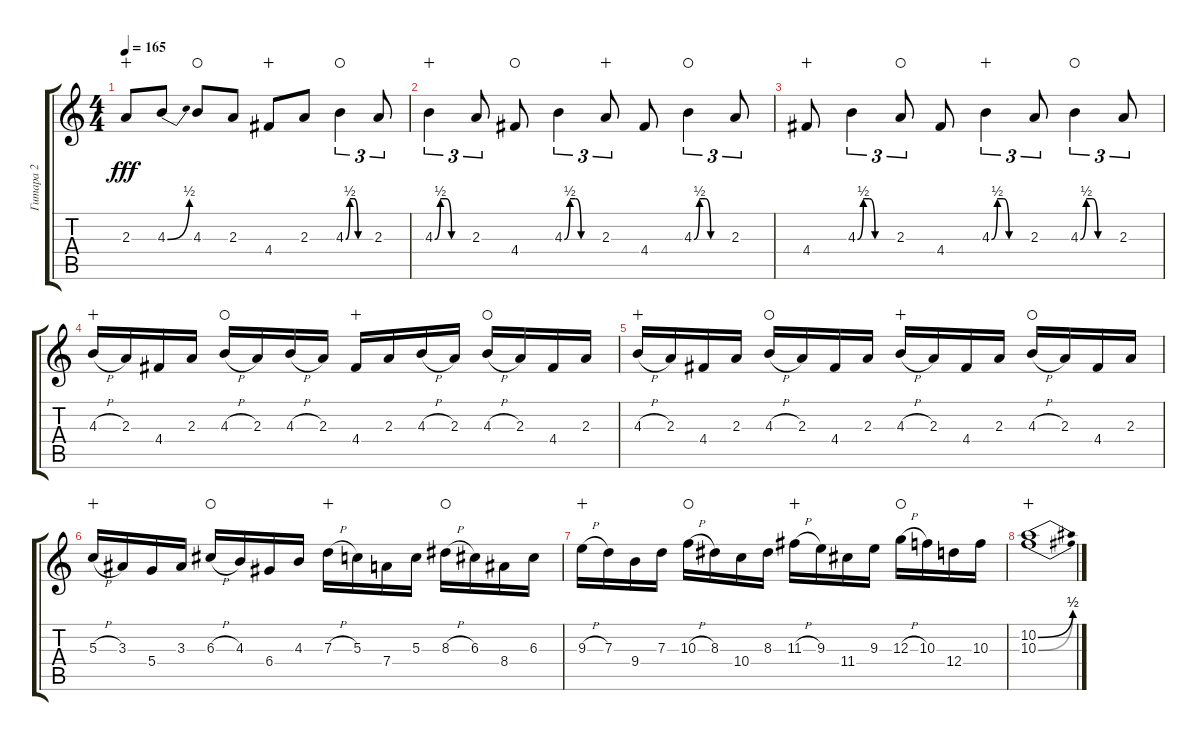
\track ("Гитара 2" "Гитара 2") {instrument distortionguitar}
\staff {score tabs}
\tuning (E4 B3 G3 D3 A2 E2) {hide}
\ts (4 4)
\tempo 165
\clef g2
\ks c
2.3.8{dy fff wahc} 4.3{be (bend 0 0 60 2)}.8 4.3.8{waho} 2.3.8 4.4.8{wahc} 2.3.8 4.3{be (custom 0 0 10 2 20 2 30 0 60 0)}.4{tu (3 2) waho} 2.3.8{tu (3 2)} |
4.3{be (custom 0 0 10 2 20 2 30 0 60 0)}.4{tu (3 2) wahc} 2.3.8{tu (3 2)} 4.4.8{waho} 4.3{be (custom 0 0 10 2 20 2 30 0 60 0)}.4{tu (3 2)} 2.3.8{tu (3 2) wahc} 4.4.8 4.3{be (custom 0 0 10 2 20 2 30 0 60 0)}.4{tu (3 2) waho} 2.3.8{tu (3 2)} |
4.4.8{wahc} 4.3{be (custom 0 0 10 2 20 2 30 0 60 0)}.4{tu (3 2)} 2.3.8{tu (3 2) waho} 4.4.8 4.3{be (custom 0 0 10 2 20 2 30 0 60 0)}.4{tu (3 2) wahc} 2.3.8{tu (3 2)} 4.3{be (custom 0 0 10 2 20 2 30 0 60 0)}.4{tu (3 2) waho} 2.3.8{tu (3 2)} |
4.3{h}.16{wahc} 2.3.16 4.4.16 2.3.16 4.3{h}.16{waho} 2.3.16 4.3{h}.16 2.3.16 4.4.16{wahc} 2.3.16 4.3{h}.16 2.3.16 4.3{h}.16{waho} 2.3.16 4.4.16 2.3.16 |
4.3{h}.16{wahc} 2.3.16 4.4.16 2.3.16 4.3{h}.16{waho} 2.3.16 4.4.16 2.3.16 4.3{h}.16{wahc} 2.3.16 4.4.16 2.3.16 4.3{h}.16{waho} 2.3.16 4.4.16 2.3.16 |
5.3{h}.16{wahc} 3.3.16 5.4.16 3.3.16 6.3{h}.16{waho} 4.3.16 6.4.16 4.3.16 7.3{h}.16{wahc} 5.3.16 7.4.16 5.3.16 8.3{h}.16{waho} 6.3.16 8.4.16 6.3.16 |
9.3{h}.16{wahc} 7.3.16 9.4.16 7.3.16 10.3{h}.16{waho} 8.3.16 10.4.16 8.3.16 11.3{h}.16{wahc} 9.3.16 11.4.16 9.3.16 12.3{h}.16{waho} 10.3.16 12.4.16 10.3.16 |
(10.2{be (bend 0 0 60 2)} 10.3{be (bend 0 0 60 2)}).1{wahc}
